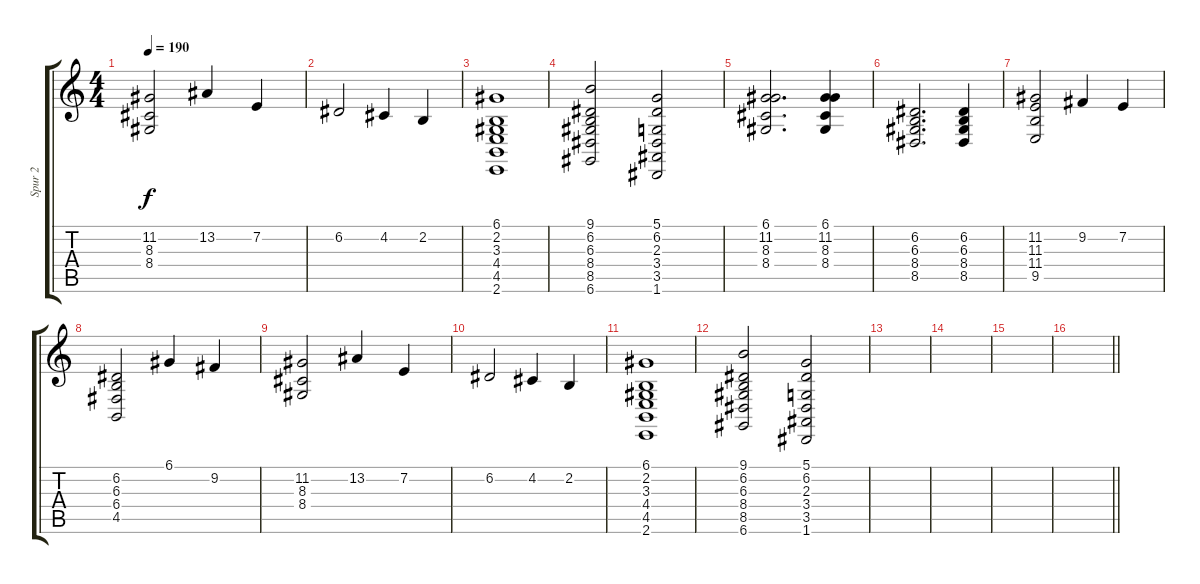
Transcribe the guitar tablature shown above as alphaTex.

\track ("Spur 2" "Spur 2") {instrument stringensemble1}
\staff {score tabs}
\tuning (D4 A3 F3 C3 G2 D2) {hide}
\ts (4 4)
\tempo 190
\clef g2
\ks c
(11.2 8.3 8.4).2{dy f} 13.2.4 7.2.4 |
6.2.2 4.2.4 2.2.4 |
(6.1 2.2 3.3 4.4 4.5 2.6).1 |
(9.1 6.2 6.3 8.4 8.5 6.6).2 (5.1 6.2 2.3 3.4 3.5 1.6).2 |
(6.1 11.2 8.3 8.4).2{d} (6.1 11.2 8.3 8.4).4 |
(6.2 6.3 8.4 8.5).2{d} (6.2 6.3 8.4 8.5).4 |
(11.2 11.3 11.4 9.5).2 9.2.4 7.2.4 |
(6.2 6.3 6.4 4.5).2 6.1.4 9.2.4 |
(11.2 8.3 8.4).2 13.2.4 7.2.4 |
6.2.2 4.2.4 2.2.4 |
(6.1 2.2 3.3 4.4 4.5 2.6).1 |
(9.1 6.2 6.3 8.4 8.5 6.6).2 (5.1 6.2 2.3 3.4 3.5 1.6).2 |
|
|
|
\barLineRight lightlight
